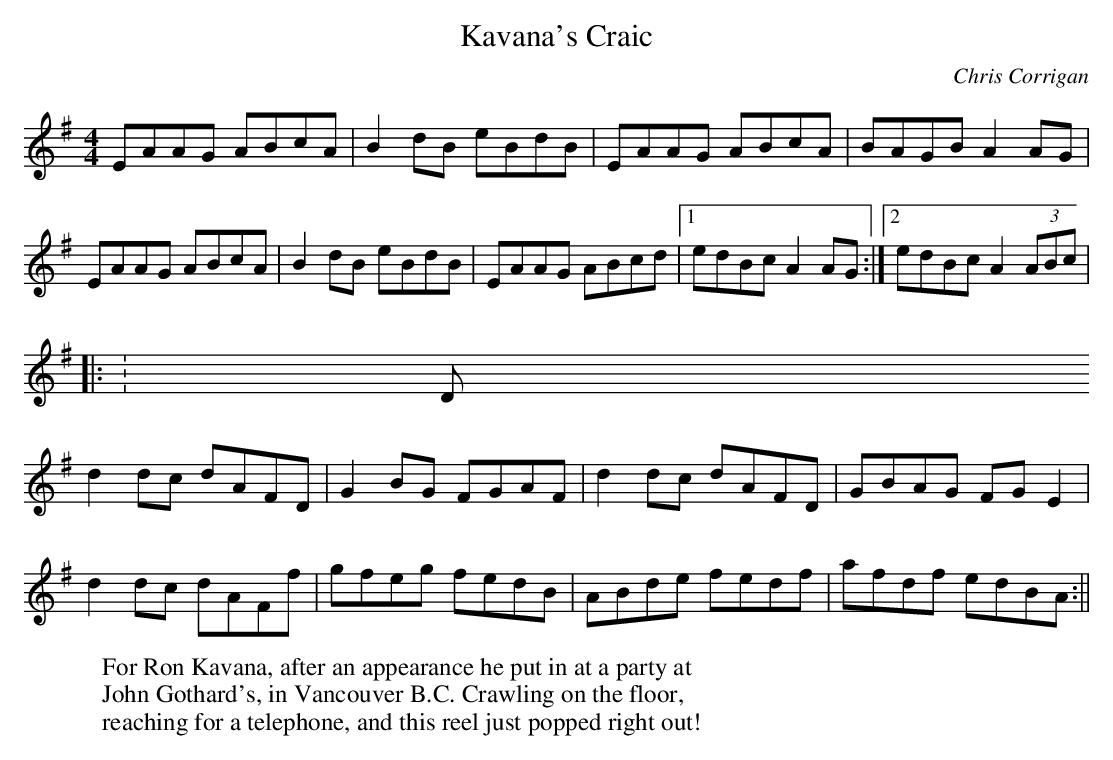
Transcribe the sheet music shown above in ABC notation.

X:1
T:Kavana's Craic
M:4/4
C:Chris Corrigan
K:Ador
EAAG ABcA|B2 dB eBdB|EAAG ABcA|BAGB A2 AG|
EAAG ABcA|B2 dB eBdB|EAAG ABcd|1 edBc A2 AG:|2 edBc A2 (3ABc|
||:K:D
d2 dc dAFD|G2 BG FGAF|d2 dc dAFD|GBAG FG E2|
d2 dc dAFf|gfeg fedB|ABde fedf|afdf edBA:||
W:For Ron Kavana, after an appearance he put in at a party at
W:John Gothard's, in Vancouver B.C. Crawling on the floor,
W:reaching for a telephone, and this reel just popped right out!
